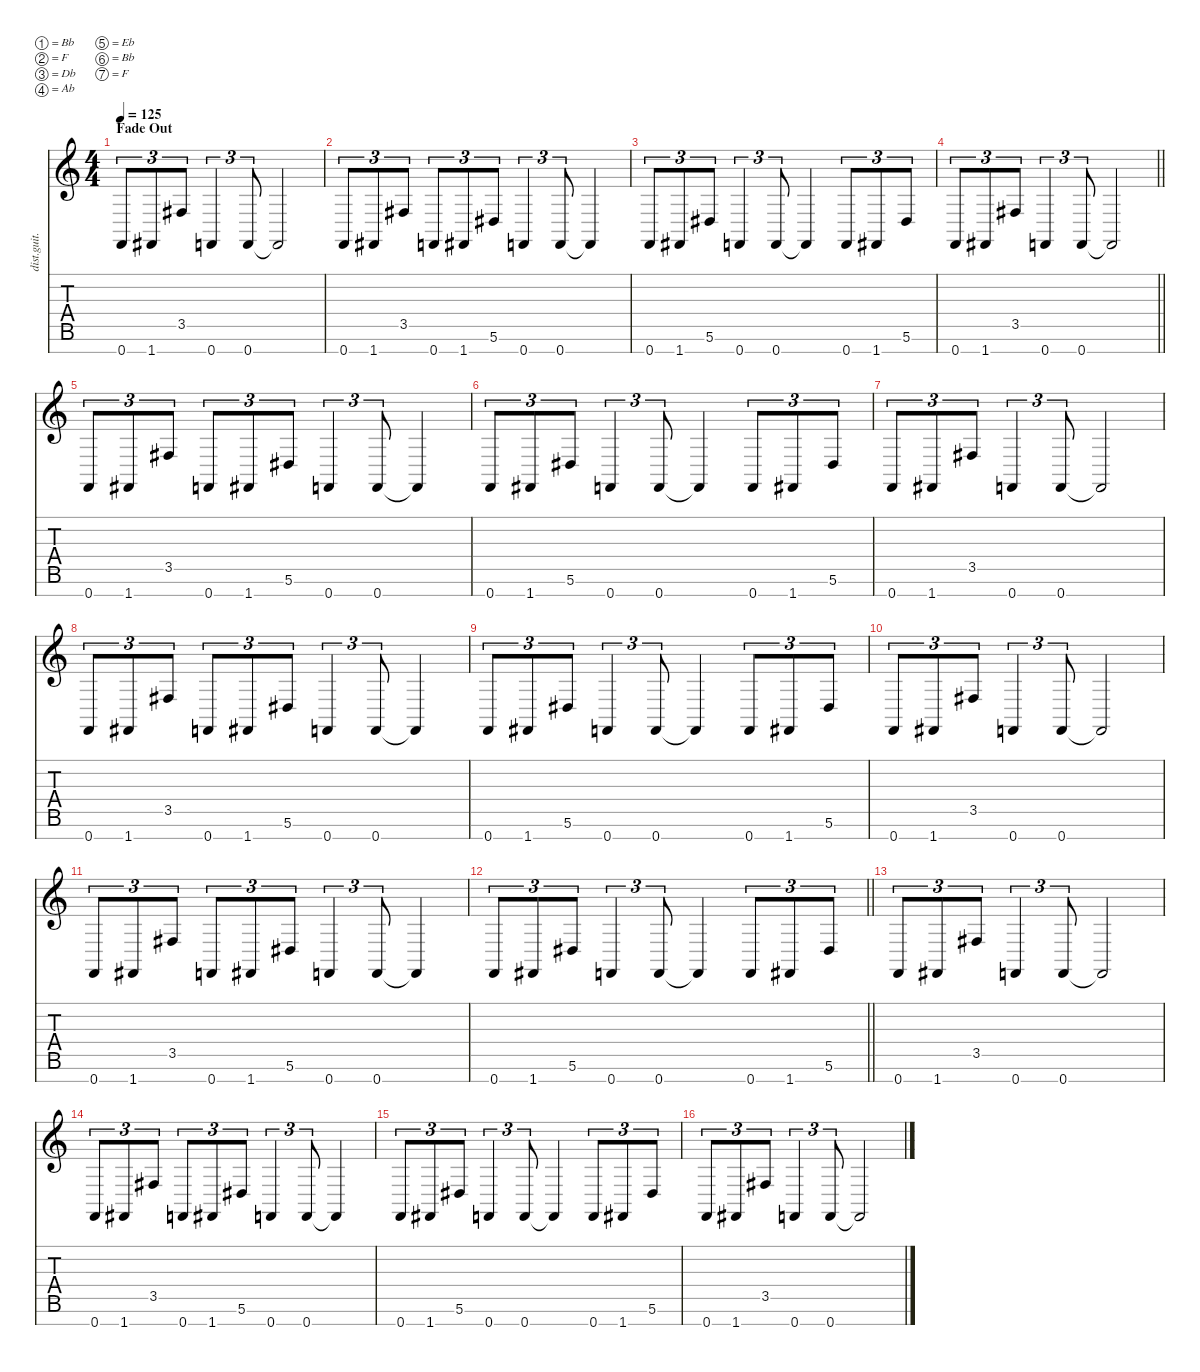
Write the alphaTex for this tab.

\defaultSystemsLayout 4
\hideDynamics
\bracketExtendMode nobrackets
\track ("8 string GUITAR 2 (Marten Hagstrom)" "dist.guit.") {instrument distortionguitar}
\staff {score tabs}
\tuning (Bb3 F3 Db3 Ab2 Eb2 Bb1 F1)
\ts (4 4)
\section ("" "Fade Out")
\tempo 125
\clef g2
\ks c
0.7.8{tu (3 2) dy f beam Up} 1.7{acc #}.8{tu (3 2) beam Up} 3.5{acc #}.8{tu (3 2) beam Up} 0.7.4{tu (3 2) beam Up} 0.7.8{tu (3 2) beam Up} 0.7{t}.2{beam Up} |
0.7.8{tu (3 2) beam Up} 1.7{acc #}.8{tu (3 2) beam Up} 3.5{acc #}.8{tu (3 2) beam Up} 0.7.8{tu (3 2) beam Up} 1.7{acc #}.8{tu (3 2) beam Up} 5.6{acc #}.8{tu (3 2) beam Up} 0.7.4{tu (3 2) beam Up} 0.7.8{tu (3 2) beam Up} 0.7{t}.4{beam Up} |
0.7.8{tu (3 2) beam Up} 1.7{acc #}.8{tu (3 2) beam Up} 5.6{acc #}.8{tu (3 2) beam Up} 0.7.4{tu (3 2) beam Up} 0.7.8{tu (3 2) beam Up} 0.7{t}.4{beam Up} 0.7.8{tu (3 2) beam Up} 1.7{acc #}.8{tu (3 2) beam Up} 5.6{acc #}.8{tu (3 2) beam Up} |
\barLineRight lightlight
0.7.8{tu (3 2) beam Up} 1.7{acc #}.8{tu (3 2) beam Up} 3.5{acc #}.8{tu (3 2) beam Up} 0.7.4{tu (3 2) beam Up} 0.7.8{tu (3 2) beam Up} 0.7{t}.2{beam Up} |
0.7.8{tu (3 2) beam Up} 1.7{acc #}.8{tu (3 2) beam Up} 3.5{acc #}.8{tu (3 2) beam Up} 0.7.8{tu (3 2) beam Up} 1.7{acc #}.8{tu (3 2) beam Up} 5.6{acc #}.8{tu (3 2) beam Up} 0.7.4{tu (3 2) beam Up} 0.7.8{tu (3 2) beam Up} 0.7{t}.4{beam Up} |
0.7.8{tu (3 2) beam Up} 1.7{acc #}.8{tu (3 2) beam Up} 5.6{acc #}.8{tu (3 2) beam Up} 0.7.4{tu (3 2) beam Up} 0.7.8{tu (3 2) beam Up} 0.7{t}.4{beam Up} 0.7.8{tu (3 2) beam Up} 1.7{acc #}.8{tu (3 2) beam Up} 5.6{acc #}.8{tu (3 2) beam Up} |
0.7.8{tu (3 2) beam Up} 1.7{acc #}.8{tu (3 2) beam Up} 3.5{acc #}.8{tu (3 2) beam Up} 0.7.4{tu (3 2) beam Up} 0.7.8{tu (3 2) beam Up} 0.7{t}.2{beam Up} |
0.7.8{tu (3 2) beam Up} 1.7{acc #}.8{tu (3 2) beam Up} 3.5{acc #}.8{tu (3 2) beam Up} 0.7.8{tu (3 2) beam Up} 1.7{acc #}.8{tu (3 2) beam Up} 5.6{acc #}.8{tu (3 2) beam Up} 0.7.4{tu (3 2) beam Up} 0.7.8{tu (3 2) beam Up} 0.7{t}.4{beam Up} |
0.7.8{tu (3 2) beam Up} 1.7{acc #}.8{tu (3 2) beam Up} 5.6{acc #}.8{tu (3 2) beam Up} 0.7.4{tu (3 2) beam Up} 0.7.8{tu (3 2) beam Up} 0.7{t}.4{beam Up} 0.7.8{tu (3 2) beam Up} 1.7{acc #}.8{tu (3 2) beam Up} 5.6{acc #}.8{tu (3 2) beam Up} |
0.7.8{tu (3 2) beam Up} 1.7{acc #}.8{tu (3 2) beam Up} 3.5{acc #}.8{tu (3 2) beam Up} 0.7.4{tu (3 2) beam Up} 0.7.8{tu (3 2) beam Up} 0.7{t}.2{beam Up} |
0.7.8{tu (3 2) beam Up} 1.7{acc #}.8{tu (3 2) beam Up} 3.5{acc #}.8{tu (3 2) beam Up} 0.7.8{tu (3 2) beam Up} 1.7{acc #}.8{tu (3 2) beam Up} 5.6{acc #}.8{tu (3 2) beam Up} 0.7.4{tu (3 2) beam Up} 0.7.8{tu (3 2) beam Up} 0.7{t}.4{beam Up} |
\barLineRight lightlight
0.7.8{tu (3 2) beam Up} 1.7{acc #}.8{tu (3 2) beam Up} 5.6{acc #}.8{tu (3 2) beam Up} 0.7.4{tu (3 2) beam Up} 0.7.8{tu (3 2) beam Up} 0.7{t}.4{beam Up} 0.7.8{tu (3 2) beam Up} 1.7{acc #}.8{tu (3 2) beam Up} 5.6{acc #}.8{tu (3 2) beam Up} |
0.7.8{tu (3 2) beam Up} 1.7{acc #}.8{tu (3 2) beam Up} 3.5{acc #}.8{tu (3 2) beam Up} 0.7.4{tu (3 2) beam Up} 0.7.8{tu (3 2) beam Up} 0.7{t}.2{beam Up} |
0.7.8{tu (3 2) beam Up} 1.7{acc #}.8{tu (3 2) beam Up} 3.5{acc #}.8{tu (3 2) beam Up} 0.7.8{tu (3 2) beam Up} 1.7{acc #}.8{tu (3 2) beam Up} 5.6{acc #}.8{tu (3 2) beam Up} 0.7.4{tu (3 2) beam Up} 0.7.8{tu (3 2) beam Up} 0.7{t}.4{beam Up} |
0.7.8{tu (3 2) beam Up} 1.7{acc #}.8{tu (3 2) beam Up} 5.6{acc #}.8{tu (3 2) beam Up} 0.7.4{tu (3 2) beam Up} 0.7.8{tu (3 2) beam Up} 0.7{t}.4{beam Up} 0.7.8{tu (3 2) beam Up} 1.7{acc #}.8{tu (3 2) beam Up} 5.6{acc #}.8{tu (3 2) beam Up} |
0.7.8{tu (3 2) beam Up} 1.7{acc #}.8{tu (3 2) beam Up} 3.5{acc #}.8{tu (3 2) beam Up} 0.7.4{tu (3 2) beam Up} 0.7.8{tu (3 2) beam Up} 0.7{t}.2{beam Up}
